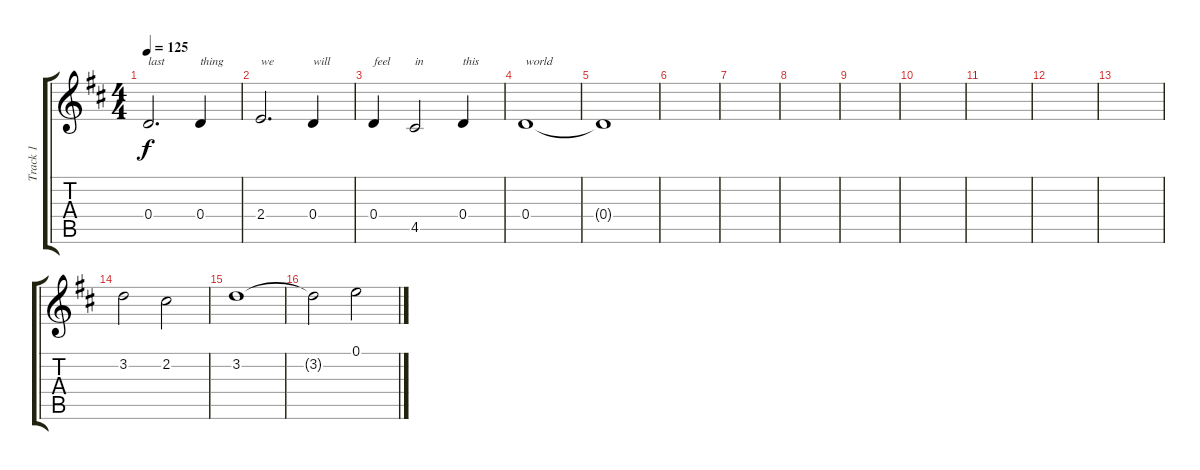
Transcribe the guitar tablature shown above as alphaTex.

\track ("Track 1" "Track 1") {instrument acousticguitarnylon}
\staff {score tabs}
\tuning (E4 B3 G3 D3 A2 E2) {hide}
\ts (4 4)
\tempo 125
\clef g2
\ks d
0.4.2{d txt "last" dy f} 0.4.4{txt "thing"} |
2.4.2{d txt "we"} 0.4.4{txt "will"} |
0.4.4{txt "feel"} 4.5.2{txt "in"} 0.4.4{txt "this"} |
0.4.1{txt "world"} |
0.4{t}.1 |
|
|
|
|
|
|
|
|
3.2.2 2.2.2 |
3.2.1 |
3.2{t}.2 0.1.2
